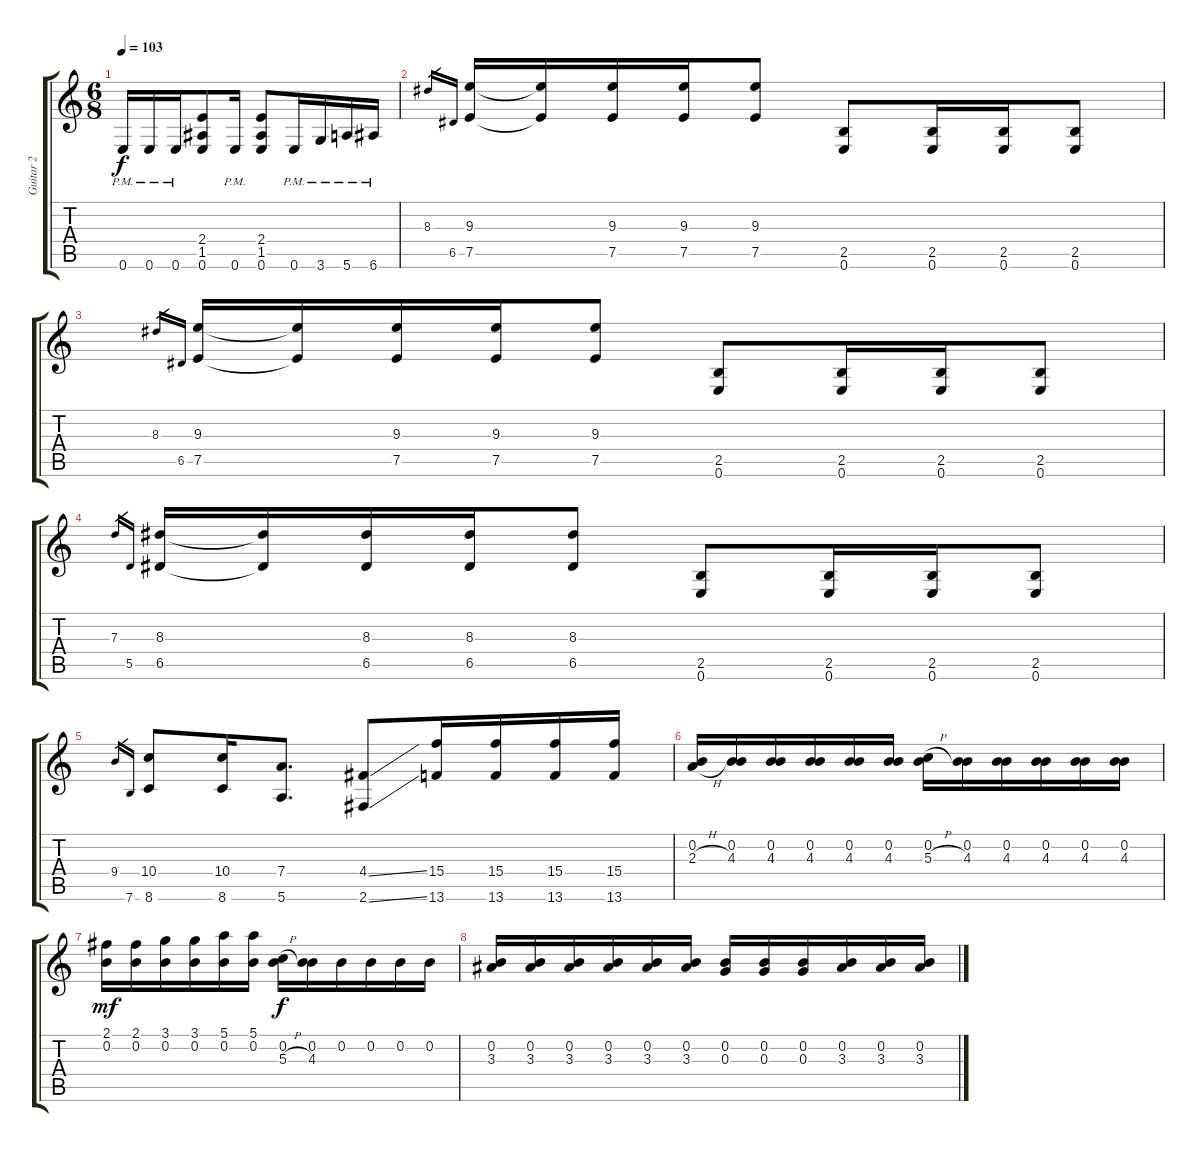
\track ("Guitar 2" "Guitar 2") {instrument distortionguitar}
\staff {score tabs}
\tuning (E4 B3 G3 D3 A2 E2) {hide}
\ts (6 8)
\tempo 103
\clef g2
\ks c
0.6{pm}.16{dy f} 0.6{pm}.16 0.6{pm}.16 (2.4 1.5 0.6).8 0.6{pm}.16 (2.4 1.5 0.6).8 0.6{pm}.16 3.6{pm}.16 5.6{pm}.16 6.6{pm}.16 |
8.3.16{gr} 6.5.16{gr} (9.3 7.5).16 (9.3{t} 7.5{t}).16 (9.3 7.5).16 (9.3 7.5).16 (9.3 7.5).8 (2.5 0.6).8 (2.5 0.6).16 (2.5 0.6).16 (2.5 0.6).8 |
8.3.16{gr} 6.5.16{gr} (9.3 7.5).16 (9.3{t} 7.5{t}).16 (9.3 7.5).16 (9.3 7.5).16 (9.3 7.5).8 (2.5 0.6).8 (2.5 0.6).16 (2.5 0.6).16 (2.5 0.6).8 |
7.3.16{gr} 5.5.16{gr} (8.3 6.5).16 (8.3{t} 6.5{t}).16 (8.3 6.5).16 (8.3 6.5).16 (8.3 6.5).8 (2.5 0.6).8 (2.5 0.6).16 (2.5 0.6).16 (2.5 0.6).8 |
9.4.16{gr} 7.6.16{gr} (10.4 8.6).8 (10.4 8.6).16 (7.4 5.6).8{d} (4.4{ss} 2.6{ss}).8 (15.4 13.6).16 (15.4 13.6).16 (15.4 13.6).16 (15.4 13.6).16 |
(0.2 2.3{h}).16{volume 16 balance 16} (0.2 4.3).16 (0.2 4.3).16 (0.2 4.3).16 (0.2 4.3).16 (0.2 4.3).16 (0.2 5.3{h}).16 (0.2 4.3).16 (0.2 4.3).16 (0.2 4.3).16 (0.2 4.3).16 (0.2 4.3).16 |
(2.1 0.2).16{dy mf} (2.1 0.2).16 (3.1 0.2).16 (3.1 0.2).16 (5.1 0.2).16 (5.1 0.2).16 (0.2 5.3{h}).16{dy f} (0.2 4.3).16 0.2.16 0.2.16 0.2.16 0.2.16 |
(0.2 3.3).16 (0.2 3.3).16 (0.2 3.3).16 (0.2 3.3).16 (0.2 3.3).16 (0.2 3.3).16 (0.2 0.3).16 (0.2 0.3).16 (0.2 0.3).16 (0.2 3.3).16 (0.2 3.3).16 (0.2 3.3).16
